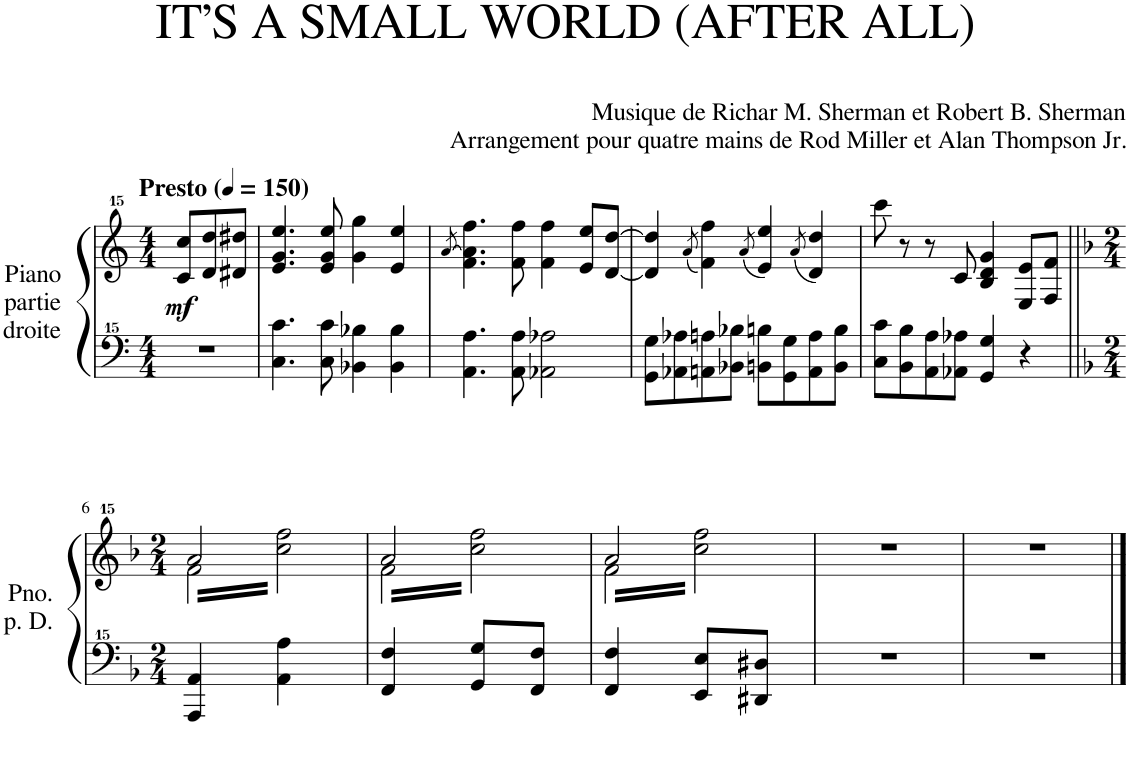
**kern	**kern	**dynam
*part1	*part1	*part1
*staff2	*staff1	*staff1/2
*I"Piano partie droite	*	*
*I'Pno. p. D.	*	*
*clefF^^4	*clefG^^2	*
*k[]	*k[]	*
*M4/4	*M4/4	*
*MM150	*MM150	*
=1	=1	=1
!	!LO:TX:a:B:t=Presto	!
!	!	!LO:DY:b
1r	8ccc/ 8cccc/L	mf
.	8ddd/ 8dddd/	.
.	8ddd#X/ 8dddd#X/J	.
.	2ryy	.
.	8ryy	.
=2	=2	=2
4.cc\ 4.ccc\	4.eee/ 4.ggg/ 4.eeee/	.
8cc\ 8ccc\	8eee/ 8ggg/ 8eeee/	.
4b-X\ 4bb-X\	4ggg\ 4gggg\	.
4b-\ 4bb-\	4eee/ 4eeee/	.
=3	=3	=3
.	[8qaaa/	.
4.a\ 4.aa\	4.fff\ 4.aaa\] 4.ffff\	.
8a\ 8aa\	8fff\ 8ffff\	.
2a-X\ 2aa-X\	4fff\ 4ffff\	.
.	8eee/ 8eeee/L	.
.	[8ddd/ [8dddd/J	.
=4	=4	=4
8g\ 8gg\L	4ddd/] 4dddd/]	.
8a-X\ 8aa-X\	.	.
.	(8qaaa/	.
8an\ 8aan\	4fff\ 4ffff\)	.
8b-X\ 8bb-X\J	.	.
.	(8qaaa/	.
8bn\ 8bbn\L	4eee/ 4eeee/)	.
8g\ 8gg\	.	.
.	(8qaaa/	.
8a\ 8aa\	4ddd/ 4dddd/)	.
8b\ 8bb\J	.	.
=5	=5	=5
8cc\ 8ccc\L	8ccccc\	.
8b\ 8bb\	8r	.
8a\ 8aa\	8r	.
8a-X\ 8aa-X\J	8ccc/	.
4g/ 4gg/	4bb/ 4ddd/ 4ggg/	.
4r	8ee/ 8eee/L	.
.	8ff/ 8fff/J	.
!!LO:LB:g=z
=6||	=6||	=6||
*k[b-]	*k[b-]	*
*M2/4	*M2/4	*
*	*^	*
*	*tremolo	*	*
4A/ 4a/	2aaa/	32fff\LLL	.
.	.	32cccc\ 32ffff\	.
.	.	32fff\	.
.	.	32cccc\ 32ffff\	.
.	.	32fff\	.
.	.	32cccc\ 32ffff\	.
.	.	32fff\	.
.	.	32cccc\ 32ffff\	.
4a\ 4aa\	.	32fff\	.
.	.	32cccc\ 32ffff\	.
.	.	32fff\	.
.	.	32cccc\ 32ffff\	.
.	.	32fff\	.
.	.	32cccc\ 32ffff\	.
.	.	32fff\	.
.	.	32cccc\ 32ffff\JJJ	.
=7	=7	=7	=7
4f/ 4ff/	2aaa/	32fff\LLL	.
.	.	32cccc\ 32ffff\	.
.	.	32fff\	.
.	.	32cccc\ 32ffff\	.
.	.	32fff\	.
.	.	32cccc\ 32ffff\	.
.	.	32fff\	.
.	.	32cccc\ 32ffff\	.
8g/ 8gg/L	.	32fff\	.
.	.	32cccc\ 32ffff\	.
.	.	32fff\	.
.	.	32cccc\ 32ffff\	.
8f/ 8ff/J	.	32fff\	.
.	.	32cccc\ 32ffff\	.
.	.	32fff\	.
.	.	32cccc\ 32ffff\JJJ	.
=8	=8	=8	=8
4f/ 4ff/	2aaa/	32fff\LLL	.
.	.	32cccc\ 32ffff\	.
.	.	32fff\	.
.	.	32cccc\ 32ffff\	.
.	.	32fff\	.
.	.	32cccc\ 32ffff\	.
.	.	32fff\	.
.	.	32cccc\ 32ffff\	.
8e/ 8ee/L	.	32fff\	.
.	.	32cccc\ 32ffff\	.
.	.	32fff\	.
.	.	32cccc\ 32ffff\	.
8d#X/ 8dd#X/J	.	32fff\	.
.	.	32cccc\ 32ffff\	.
.	.	32fff\	.
.	.	32cccc\ 32ffff\JJJ	.
*	*Xtremolo	*	*
*	*v	*v	*
=9	=9	=9
2r	2r	.
.	.	.
.	.	.
.	.	.
.	.	.
.	.	.
.	.	.
.	.	.
=10	=10	=10
2r	2r	.
==	==	==
*-	*-	*-
